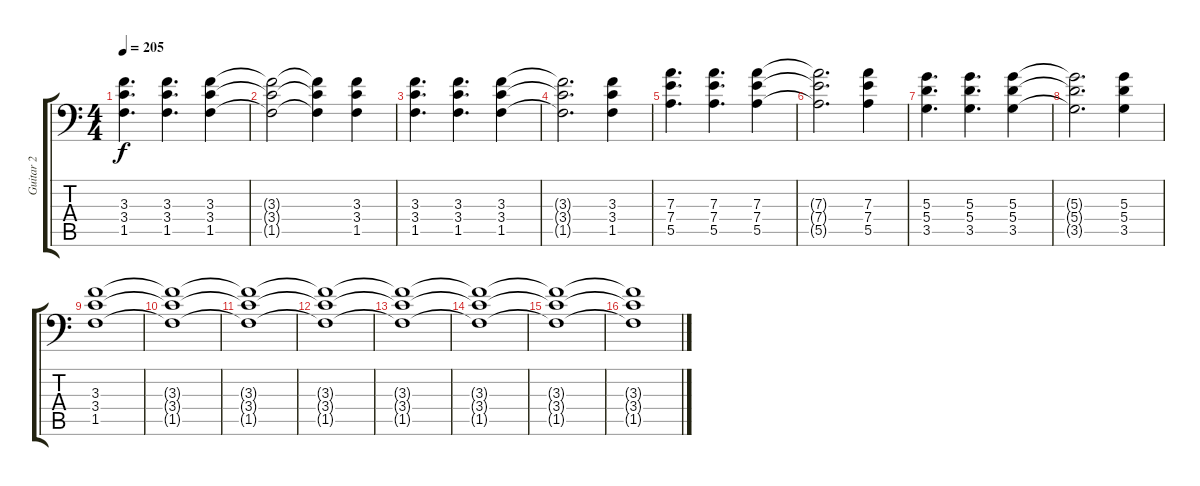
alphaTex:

\track ("Guitar 2" "Guitar 2") {instrument distortionguitar}
\staff {score tabs}
\tuning (B3 Gb3 D3 A2 E2 A1) {hide}
\ts (4 4)
\tempo 205
\clef f4
\ks c
(3.3 3.4 1.5).4{d dy f} (3.3 3.4 1.5).4{d} (3.3 3.4 1.5).4 |
(3.3{t} 3.4{t} 1.5{t}).2 (3.3{t} 3.4{t} 1.5{t}).4 (3.3 3.4 1.5).4 |
(3.3 3.4 1.5).4{d} (3.3 3.4 1.5).4{d} (3.3 3.4 1.5).4 |
(3.3{t} 3.4{t} 1.5{t}).2{d} (3.3 3.4 1.5).4 |
(7.3 7.4 5.5).4{d} (7.3 7.4 5.5).4{d} (7.3 7.4 5.5).4 |
(7.3{t} 7.4{t} 5.5{t}).2{d} (7.3 7.4 5.5).4 |
(5.3 5.4 3.5).4{d} (5.3 5.4 3.5).4{d} (5.3 5.4 3.5).4 |
(5.3{t} 5.4{t} 3.5{t}).2{d} (5.3 5.4 3.5).4 |
(3.3 3.4 1.5).1 |
(3.3{t} 3.4{t} 1.5{t}).1 |
(3.3{t} 3.4{t} 1.5{t}).1 |
(3.3{t} 3.4{t} 1.5{t}).1 |
(3.3{t} 3.4{t} 1.5{t}).1 |
(3.3{t} 3.4{t} 1.5{t}).1 |
(3.3{t} 3.4{t} 1.5{t}).1 |
(3.3{t} 3.4{t} 1.5{t}).1
